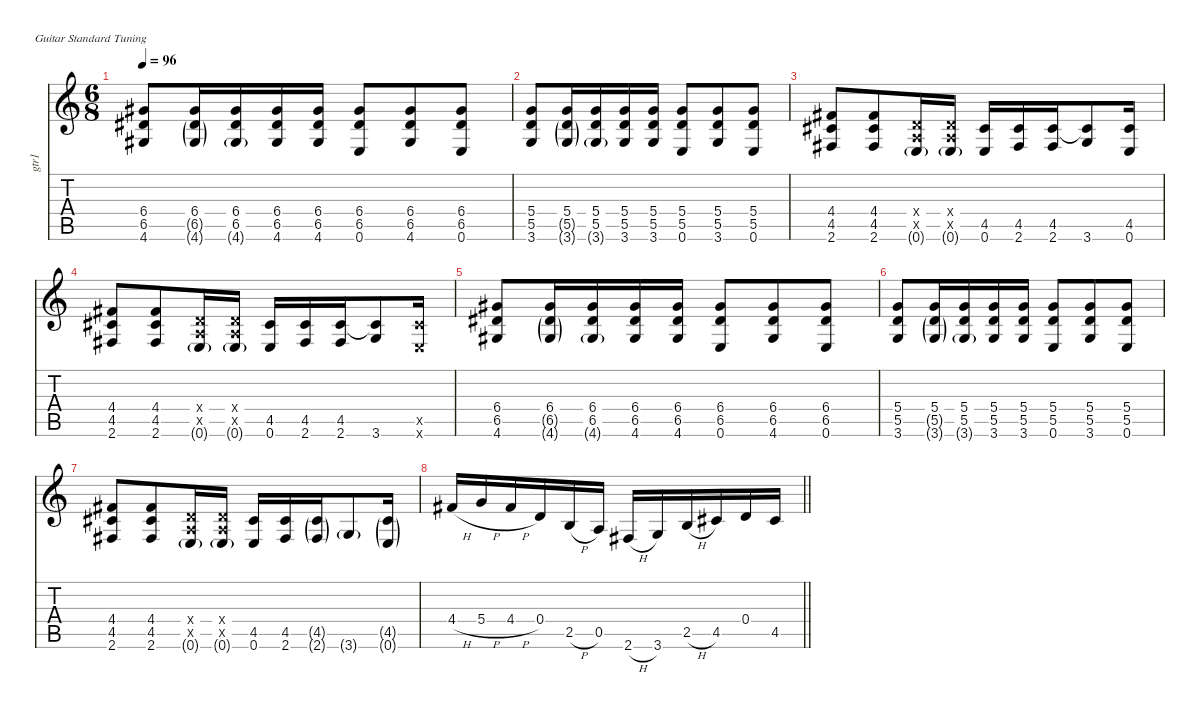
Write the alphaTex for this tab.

\defaultSystemsLayout 4
\hideDynamics
\bracketExtendMode nobrackets
\otherSystemsTrackNameOrientation horizontal
\track ("Guitar 1-hid" "gtr1") {defaultSystemsLayout 4 mute instrument acousticguitarsteel}
\staff {score tabs}
\tuning (E4 B3 G3 D3 A2 E2)
\ts (6 8)
\tempo 96
\clef g2
\ks aminor
(6.4{acc #} 6.5{acc #} 4.6{acc #}).8{dy f} (6.4{acc #} 6.5{g acc #} 4.6{g acc #}).16 (6.4{acc #} 6.5{acc #} 4.6{g acc #}).16 (6.4{acc #} 6.5{acc #} 4.6{acc #}).16 (6.4{acc #} 6.5{acc #} 4.6{acc #}).16 (6.4{acc #} 6.5{acc #} 0.6).8 (6.4{acc #} 6.5{acc #} 4.6{acc #}).8 (6.4{acc #} 6.5{acc #} 0.6).8 |
(5.4 5.5 3.6).8 (5.4 5.5{g} 3.6{g}).16 (5.4 5.5 3.6{g}).16 (5.4 5.5 3.6).16 (5.4 5.5 3.6).16 (5.4 5.5 0.6).8 (5.4 5.5 3.6).8 (5.4 5.5 0.6).8 |
(4.4{acc #} 4.5{acc #} 2.6{acc #}).8 (4.4{acc #} 4.5{acc #} 2.6{acc #}).8 (0.4{x} 0.5{x} 0.6{g}).16 (0.4{x} 0.5{x} 0.6{g}).16 (4.5{acc #} 0.6).16 (4.5{acc #} 2.6{acc #}).16 (4.5{acc #} 2.6{acc #}).16 (4.5{t acc #} 3.6).8 (4.5{acc #} 0.6).16 |
(4.4{acc #} 4.5{acc #} 2.6{acc #}).8 (4.4{acc #} 4.5{acc #} 2.6{acc #}).8 (0.4{x} 0.5{x} 0.6{g}).16 (0.4{x} 0.5{x} 0.6{g}).16 (4.5{acc #} 0.6).16 (4.5{acc #} 2.6{acc #}).16 (4.5{acc #} 2.6{acc #}).16 (4.5{t acc #} 3.6).8 (4.5{x acc #} 0.6{x}).16 |
(6.4{acc #} 6.5{acc #} 4.6{acc #}).8 (6.4{acc #} 6.5{g acc #} 4.6{g acc #}).16 (6.4{acc #} 6.5{acc #} 4.6{g acc #}).16 (6.4{acc #} 6.5{acc #} 4.6{acc #}).16 (6.4{acc #} 6.5{acc #} 4.6{acc #}).16 (6.4{acc #} 6.5{acc #} 0.6).8 (6.4{acc #} 6.5{acc #} 4.6{acc #}).8 (6.4{acc #} 6.5{acc #} 0.6).8 |
(5.4 5.5 3.6).8 (5.4 5.5{g} 3.6{g}).16 (5.4 5.5 3.6{g}).16 (5.4 5.5 3.6).16 (5.4 5.5 3.6).16 (5.4 5.5 0.6).8 (5.4 5.5 3.6).8 (5.4 5.5 0.6).8 |
(4.4{acc #} 4.5{acc #} 2.6{acc #}).8 (4.4{acc #} 4.5{acc #} 2.6{acc #}).8 (0.4{x} 0.5{x} 0.6{g}).16 (0.4{x} 0.5{x} 0.6{g}).16 (4.5{acc #} 0.6).16 (4.5{acc #} 2.6{acc #}).16 (2.6{g acc #} 4.5{g acc #}).16{dy ppp} 3.6{g}.8 (0.6{g} 4.5{g acc #}).16 |
\barLineRight lightlight
4.4{h acc #}.16{dy f instrument acousticguitarsteel} 5.4{h}.16 4.4{h acc #}.16 0.4.16{dy ff} 2.5{h}.16 0.5.16 2.6{h acc #}.16 3.6.16 2.5{h}.16 4.5{acc #}.16 0.4.16 4.5{acc #}.16
